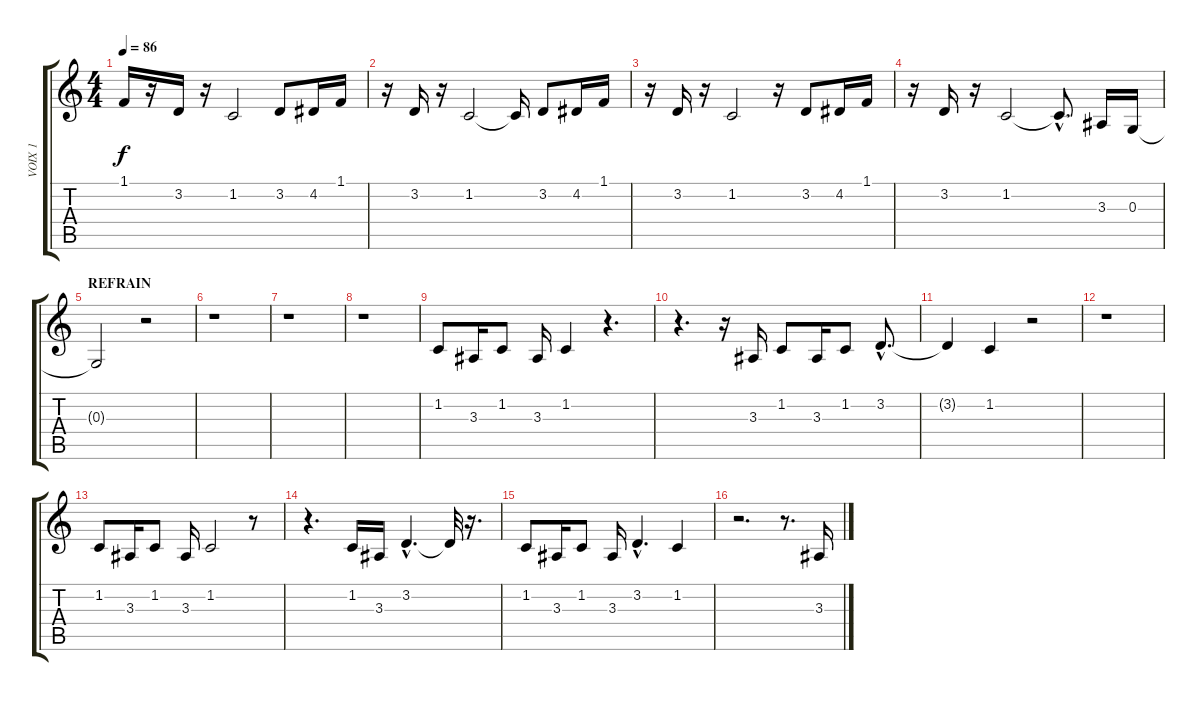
\track ("VOIX 1" "VOIX 1") {instrument panflute}
\staff {score tabs}
\tuning (E4 B3 G3 D3 A2 E2) {hide}
\ts (4 4)
\tempo 86
\clef g2
\ks c
1.1.16{dy f} r.16 3.2.16 r.16 1.2.2 3.2.8 4.2.16 1.1.16 |
r.16 3.2.16 r.16 1.2.2 1.2{t}.16 3.2.8 4.2.16 1.1.16 |
r.16 3.2.16 r.16 1.2.2 r.16 3.2.8 4.2.16 1.1.16 |
r.16 3.2.16 r.16 1.2.2 1.2{hac t}.8{d} 3.3.16 0.3.16 |
\section ("" "REFRAIN")
0.3{t}.2 r.2 |
r.1 |
r.1 |
r.1 |
1.2.8 3.3.16 1.2.8 3.3.16 1.2.4 r.4{d} |
r.4{d} r.16 3.3.16 1.2.8 3.3.16 1.2.8 3.2{hac}.8{d} |
3.2{t}.4 1.2.4 r.2 |
r.1 |
1.2.8 3.3.16 1.2.8 3.3.16 1.2.2 r.8 |
r.4{d} 1.2.16 3.3.16 3.2{hac}.4{d} 3.2{t}.32 r.16{d} |
1.2.8 3.3.16 1.2.8 3.3.16 3.2{hac}.4{d} 1.2.4 |
r.2{d} r.8{d} 3.3.16
